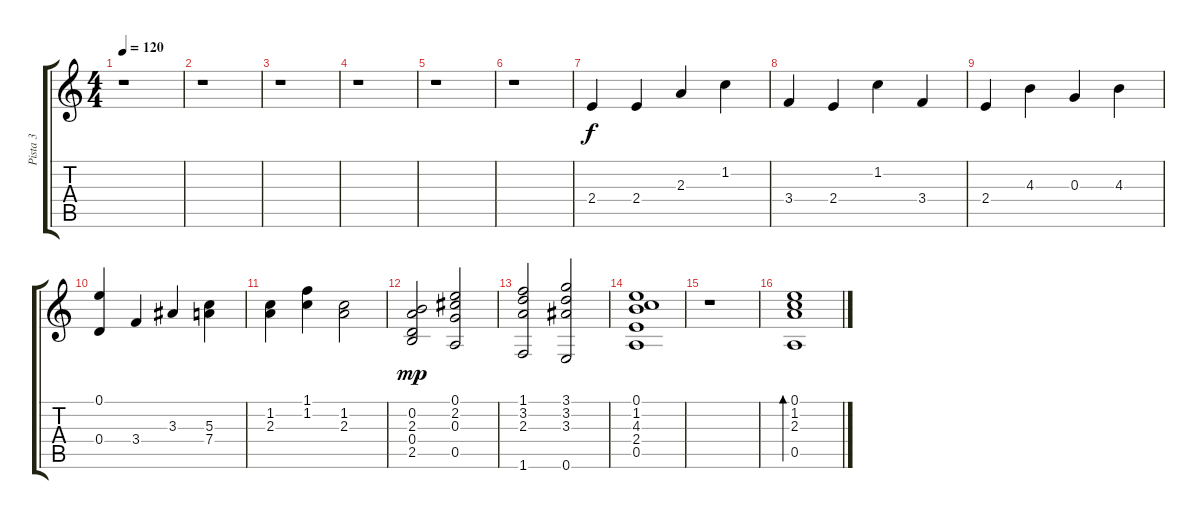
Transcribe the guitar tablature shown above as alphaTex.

\track ("Pista 3" "Pista 3") {instrument acousticguitarnylon}
\staff {score tabs}
\tuning (E4 B3 G3 D3 A2 E2) {hide}
\ts (4 4)
\tempo 120
\clef g2
\ks c
r.1{dy f instrument acousticguitarnylon} |
r.1 |
r.1 |
r.1 |
r.1 |
r.1 |
2.4.4 2.4.4 2.3.4 1.2.4 |
3.4.4 2.4.4 1.2.4 3.4.4 |
2.4.4 4.3.4 0.3.4 4.3.4 |
(0.1 0.4).4 3.4.4 3.3.4 (5.3 7.4).4 |
(1.2 2.3).4 (1.1 1.2).4 (1.2 2.3).2 |
(0.2 2.3 0.4 2.5).2{dy mp} (0.1 2.2 0.3 0.5).2 |
(1.1 3.2 2.3 1.6).2 (3.1 3.2 3.3 0.6).2 |
(0.1 1.2 4.3 2.4 0.5).1 |
r.1 |
(0.1 1.2 2.3 0.5).1{bd 240}
